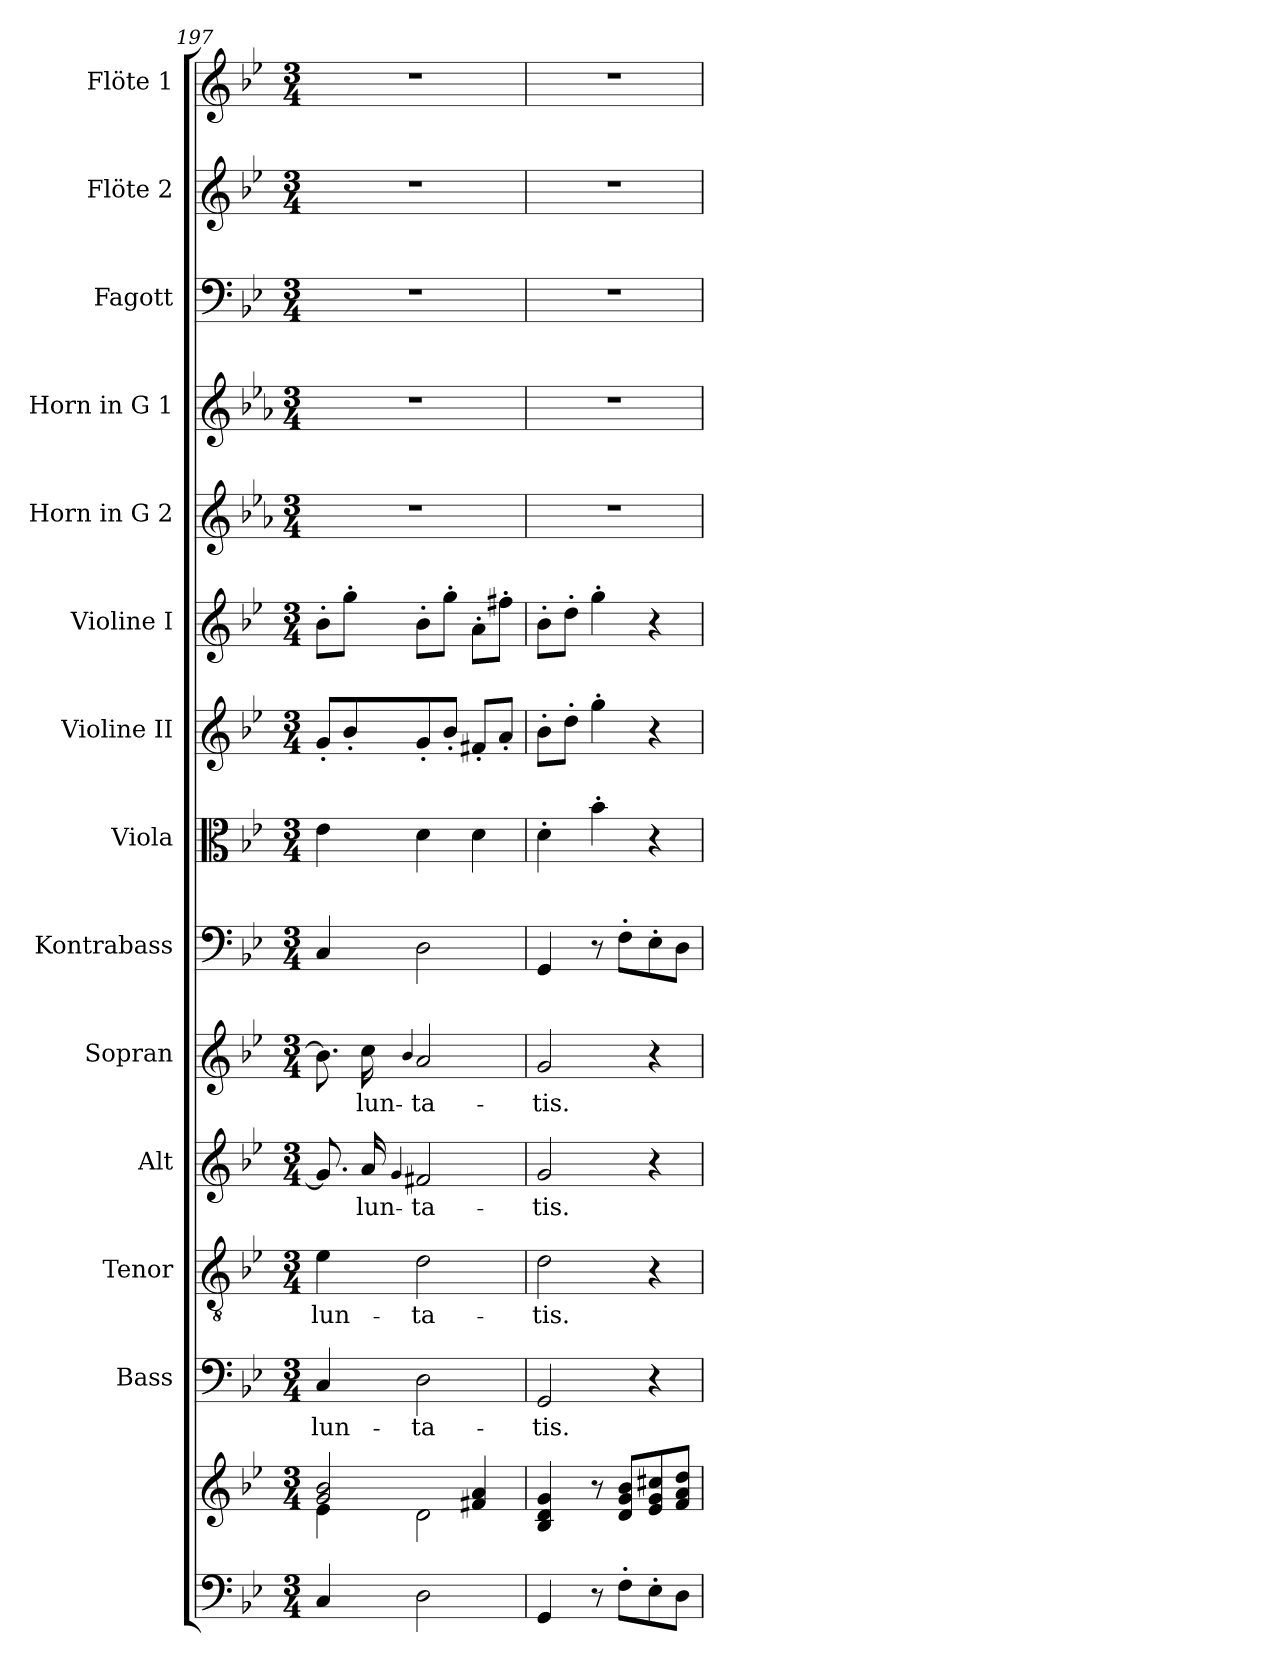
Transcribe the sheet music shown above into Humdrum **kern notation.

**kern	**kern	**kern	**text	**kern	**text	**kern	**text	**kern	**text	**kern	**kern	**kern	**kern	**kern	**kern	**kern	**kern	**kern
*part14	*part14	*part13	*part13	*part12	*part12	*part11	*part11	*part10	*part10	*part9	*part8	*part7	*part6	*part5	*part4	*part3	*part2	*part1
*staff15	*staff14	*staff13	*staff13	*staff12	*staff12	*staff11	*staff11	*staff10	*staff10	*staff9	*staff8	*staff7	*staff6	*staff5	*staff4	*staff3	*staff2	*staff1
*	*	*I"Bass	*	*I"Tenor	*	*I"Alt	*	*I"Sopran	*	*I"Kontrabass	*I"Viola	*I"Violine II	*I"Violine I	*I"Horn in G 2	*I"Horn in G 1	*I"Fagott	*I"Flöte 2	*I"Flöte 1
*	*	*I'B.	*	*I'T.	*	*I'A.	*	*I'S.	*	*I'Kb.	*I'Vla.	*I'Vl. II	*I'Vl. I	*	*	*I'Fg.	*I'Fl. 2	*I'Fl. 1
*clefF4	*clefG2	*clefF4	*	*clefGv2	*	*clefG2	*	*clefG2	*	*clefF4	*clefC3	*clefG2	*clefG2	*clefG2	*clefG2	*clefF4	*clefG2	*clefG2
*	*	*	*	*	*	*	*	*	*	*ITrd7c12	*	*	*	*ITrd3c5	*ITrd3c5	*	*	*
*k[b-e-]	*k[b-e-]	*k[b-e-]	*	*k[b-e-]	*	*k[b-e-]	*	*k[b-e-]	*	*k[b-e-]	*k[b-e-]	*k[b-e-]	*k[b-e-]	*k[b-e-]	*k[b-e-]	*k[b-e-]	*k[b-e-]	*k[b-e-]
*B-:	*B-:	*B-:	*	*B-:	*	*B-:	*	*B-:	*	*B-:	*B-:	*B-:	*B-:	*B-:	*B-:	*B-:	*B-:	*B-:
*M3/4	*M3/4	*M3/4	*	*M3/4	*	*M3/4	*	*M3/4	*	*M3/4	*M3/4	*M3/4	*M3/4	*M3/4	*M3/4	*M3/4	*M3/4	*M3/4
=197	=197	=197	=197	=197	=197	=197	=197	=197	=197	=197	=197	=197	=197	=197	=197	=197	=197	=197
*	*^	*	*	*	*	*	*	*	*	*	*	*	*	*	*	*	*	*
!	!	!	!	!LO:LY:b	!	!LO:LY:b	!	!	!	!	!	!	!	!	!	!	!	!	!
4C/	2g/ 2b-/	4e-\	4C/	-lun-	4e-\	-lun-	8.g/]	.	8.b-\]	.	4CC/	4e-\	8g'</L	8b-'>\L	2.r	2.r	2.r	2.r	2.r
.	.	.	.	.	.	.	.	.	.	.	.	.	8b-'</	8gg'>\J	.	.	.	.	.
!	!	!	!	!	!	!	!	!LO:LY:b	!	!LO:LY:b	!	!	!	!	!	!	!	!	!
.	.	.	.	.	.	.	16a/	-lun-	16cc\	-lun-	.	.	.	.	.	.	.	.	.
.	.	.	.	.	.	.	4qqg/	.	4qqb-/	.	.	.	.	.	.	.	.	.	.
!	!	!	!	!LO:LY:b	!	!LO:LY:b	!	!LO:LY:b	!	!LO:LY:b	!	!	!	!	!	!	!	!	!
2D\	.	2d\	2D\	-ta-	2d\	-ta-	2f#X/	-ta-	2a/	-ta-	2DD\	4d\	8g'</	8b-'>\L	.	.	.	.	.
.	.	.	.	.	.	.	.	.	.	.	.	.	8b-'</J	8gg'>\J	.	.	.	.	.
.	4f#X/ 4a/	.	.	.	.	.	.	.	.	.	.	4d\	8f#X'</L	8a'>\L	.	.	.	.	.
.	.	.	.	.	.	.	.	.	.	.	.	.	8a'</J	8ff#X'>\J	.	.	.	.	.
*	*v	*v	*	*	*	*	*	*	*	*	*	*	*	*	*	*	*	*	*
=198	=198	=198	=198	=198	=198	=198	=198	=198	=198	=198	=198	=198	=198	=198	=198	=198	=198	=198
!	!	!	!LO:LY:b	!	!LO:LY:b	!	!LO:LY:b	!	!LO:LY:b	!	!	!	!	!	!	!	!	!
4GG/	4B-/ 4d/ 4g/	2GG/	-tis.	2d\	-tis.	2g/	-tis.	2g/	-tis.	4GGG/	4d'>\	8b-'>\L	8b-'>\L	2.r	2.r	2.r	2.r	2.r
.	.	.	.	.	.	.	.	.	.	.	.	8dd'>\J	8dd'>\J	.	.	.	.	.
8r	8r	.	.	.	.	.	.	.	.	8r	4b-'>\	4gg'>\	4gg'>\	.	.	.	.	.
8F'>\L	8d/ 8g/ 8b-/L	.	.	.	.	.	.	.	.	8FF'>\L	.	.	.	.	.	.	.	.
8E-'>\	8e-/ 8g/ 8cc#X/	4r	.	4r	.	4r	.	4r	.	8EE-'>\	4r	4r	4r	.	.	.	.	.
8D\J	8f/ 8a/ 8dd/J	.	.	.	.	.	.	.	.	8DD\J	.	.	.	.	.	.	.	.
=	=	=	=	=	=	=	=	=	=	=	=	=	=	=	=	=	=	=
*-	*-	*-	*-	*-	*-	*-	*-	*-	*-	*-	*-	*-	*-	*-	*-	*-	*-	*-
